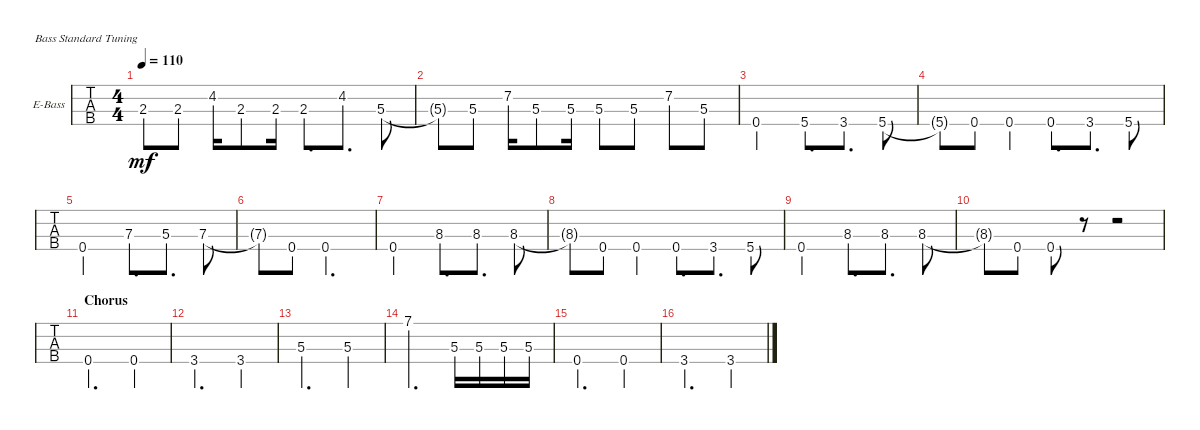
\defaultSystemsLayout 4
\bracketExtendMode groupsimilarinstruments
\firstSystemTrackNameOrientation horizontal
\otherSystemsTrackNameOrientation horizontal
\track ("Cole Train" "E-Bass") {instrument electricbassfinger}
\staff {tabs}
\tuning (G2 D2 A1 E1)
\ts (4 4)
\tempo 110
\clef f4
\ks c
2.3{t}.8{dy mf} 2.3.8 4.2.16 2.3.8 2.3.16 2.3.8{d} 4.2.8{d} 5.3.8 |
5.3{t}.8 5.3.8 7.2.16 5.3.8 5.3.16 5.3.8 5.3.8 7.2.8 5.3.8 |
0.4.2 5.4.8{d} 3.4.8{d} 5.4.8 |
5.4{t}.8 0.4.8 0.4.4 0.4.8{d} 3.4.8{d} 5.4.8 |
0.4.2 7.3.8{d} 5.3.8{d} 7.3.8 |
7.3{t}.8 0.4.8 0.4.2{d} |
0.4.2 8.3.8{d} 8.3.8{d} 8.3.8 |
8.3{t}.8 0.4.8 0.4.4 0.4.8{d} 3.4.8{d} 5.4.8 |
0.4.2 8.3.8{d} 8.3.8{d} 8.3.8 |
8.3{t}.8 0.4.8 0.4.8 r.8 r.2 |
\section ("" "Chorus")
0.4.2{d} 0.4.4 |
3.4.2{d} 3.4.4 |
5.3.2{d} 5.3.4 |
7.1.2{d} 5.3.16 5.3.16 5.3.16 5.3.16 |
0.4.2{d} 0.4.4 |
3.4.2{d} 3.4.4
